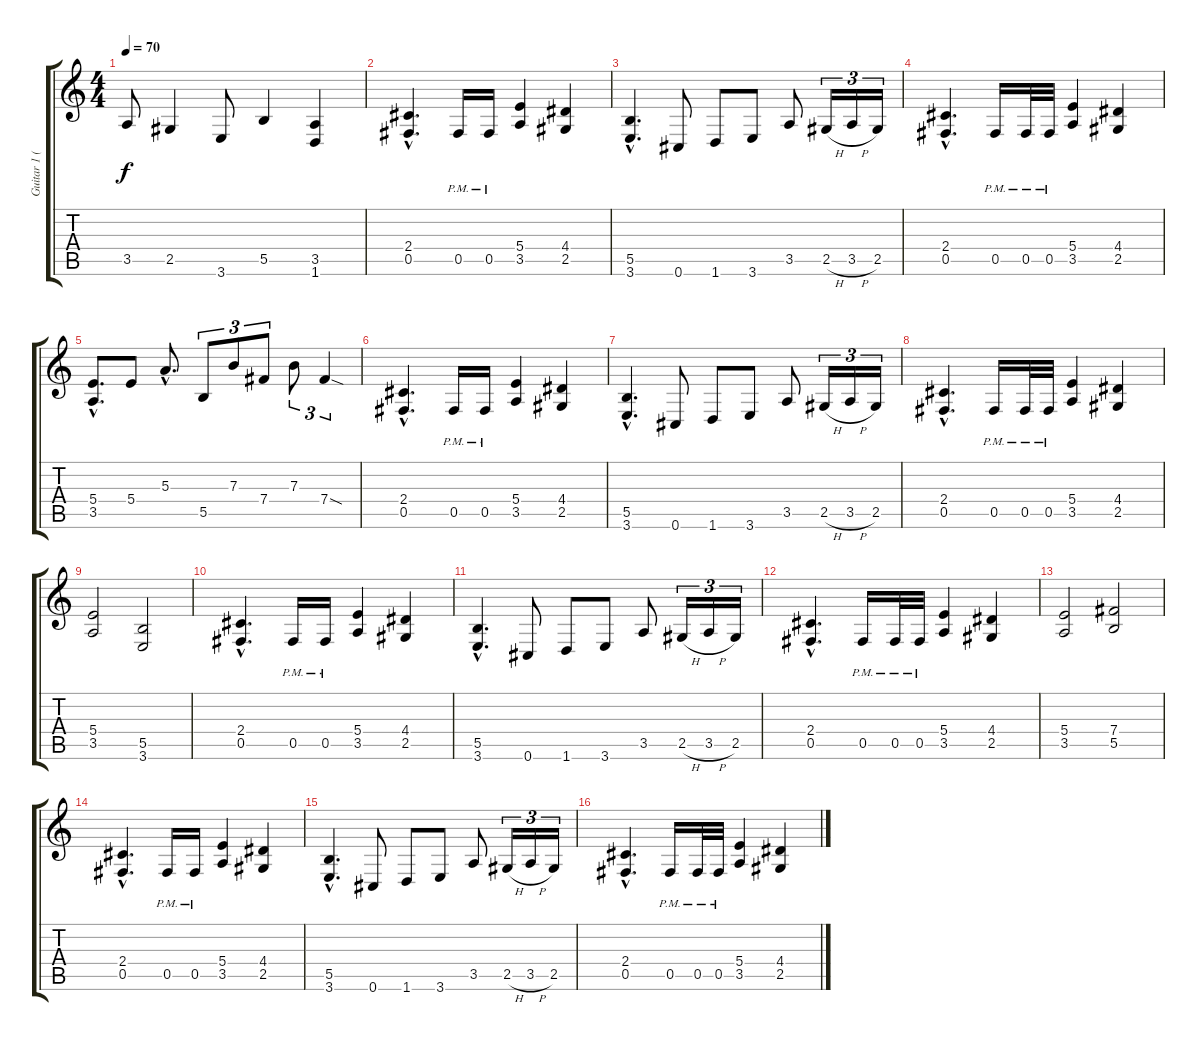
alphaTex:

\track ("Guitar 1 (Distortion)" "Guitar 1 (") {instrument distortionguitar}
\staff {score tabs}
\tuning (Db4 Ab3 E3 B2 Gb2 Db2) {hide}
\ts (4 4)
\tempo 70
\clef g2
\ks c
3.5{t}.8{dy f} 2.5.4 3.6.8 5.5.4 (3.5 1.6).4 |
(2.4{hac} 0.5{hac}).4{d} 0.5{pm}.16 0.5{pm}.16 (5.4 3.5).4 (4.4 2.5).4 |
(5.5{hac} 3.6{hac}).4{d} 0.6.8 1.6.8 3.6.8 3.5.8 2.5{h}.16{tu (3 2)} 3.5{h}.16{tu (3 2)} 2.5.16{tu (3 2)} |
(2.4{hac} 0.5{hac}).4{d} 0.5{pm}.16 0.5{pm}.32 0.5{pm}.32 (5.4 3.5).4 (4.4 2.5).4 |
(5.4{hac} 3.5{hac}).8{d} 5.4.8 5.3{hac}.8{d} 5.5.8{tu (3 2)} 7.3.8{tu (3 2)} 7.4.8{tu (3 2)} 7.3.8{tu (3 2)} 7.4{sod}.4{tu (3 2)} |
(2.4{hac} 0.5{hac}).4{d} 0.5{pm}.16 0.5{pm}.16 (5.4 3.5).4 (4.4 2.5).4 |
(5.5{hac} 3.6{hac}).4{d} 0.6.8 1.6.8 3.6.8 3.5.8 2.5{h}.16{tu (3 2)} 3.5{h}.16{tu (3 2)} 2.5.16{tu (3 2)} |
(2.4{hac} 0.5{hac}).4{d} 0.5{pm}.16 0.5{pm}.32 0.5{pm}.32 (5.4 3.5).4 (4.4 2.5).4 |
(5.4 3.5).2 (5.5 3.6).2 |
(2.4{hac} 0.5{hac}).4{d} 0.5{pm}.16 0.5{pm}.16 (5.4 3.5).4 (4.4 2.5).4 |
(5.5{hac} 3.6{hac}).4{d} 0.6.8 1.6.8 3.6.8 3.5.8 2.5{h}.16{tu (3 2)} 3.5{h}.16{tu (3 2)} 2.5.16{tu (3 2)} |
(2.4{hac} 0.5{hac}).4{d} 0.5{pm}.16 0.5{pm}.32 0.5{pm}.32 (5.4 3.5).4 (4.4 2.5).4 |
(5.4 3.5).2 (7.4 5.5).2 |
(2.4{hac} 0.5{hac}).4{d} 0.5{pm}.16 0.5{pm}.16 (5.4 3.5).4 (4.4 2.5).4 |
(5.5{hac} 3.6{hac}).4{d} 0.6.8 1.6.8 3.6.8 3.5.8 2.5{h}.16{tu (3 2)} 3.5{h}.16{tu (3 2)} 2.5.16{tu (3 2)} |
(2.4{hac} 0.5{hac}).4{d} 0.5{pm}.16 0.5{pm}.32 0.5{pm}.32 (5.4 3.5).4 (4.4 2.5).4
